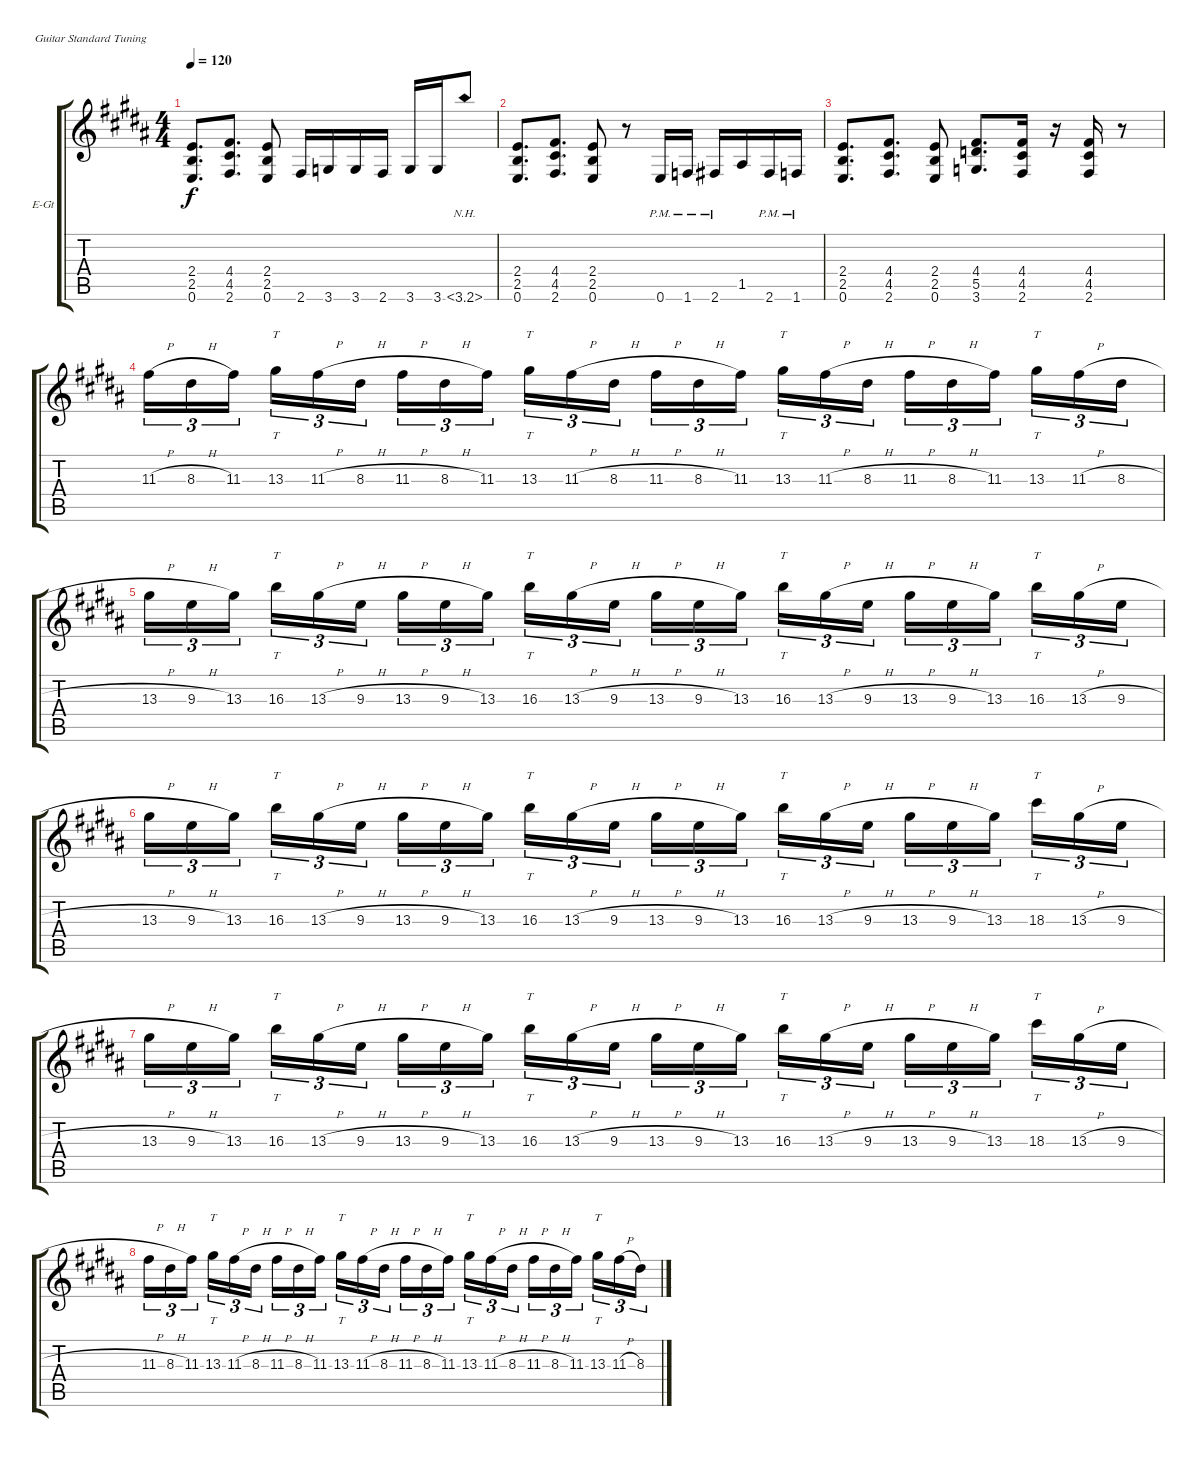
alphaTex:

\bracketExtendMode groupsimilarinstruments
\firstSystemTrackNameOrientation horizontal
\otherSystemsTrackNameOrientation horizontal
\track ("Sly" "E-Gt") {instrument overdrivenguitar}
\staff {score tabs}
\tuning (E4 B3 G3 D3 A2 E2)
\ts (4 4)
\tempo 120
\clef g2
\ks g#minor
(2.4{acc forcenatural} 2.5{acc forcenatural} 0.6{acc forcenatural}).8{d dy f} (4.4{acc #} 4.5{acc #} 2.6{acc #}).8{d} (2.4{acc forcenatural} 2.5{acc forcenatural} 0.6{acc forcenatural}).8 2.6{acc #}.16 3.6{acc forcenatural}.16 3.6{acc forcenatural}.16 2.6{acc #}.16 3.6{acc forcenatural}.16 3.6{acc forcenatural}.16 3.6{nh acc forcenatural}.8 |
(2.4{acc forcenatural} 2.5{acc forcenatural} 0.6{acc forcenatural}).8{d} (4.4{acc #} 4.5{acc #} 2.6{acc #}).8{d} (2.4{acc forcenatural} 2.5{acc forcenatural} 0.6{acc forcenatural}).8 r.8 0.6{pm acc forcenatural}.16 1.6{pm acc forcenatural}.16 2.6{pm acc #}.16 1.5{acc #}.16 2.6{pm acc #}.16 1.6{pm acc forcenatural}.16 |
(2.4{acc forcenatural} 2.5{acc forcenatural} 0.6{acc forcenatural}).8{d} (4.4{acc #} 4.5{acc #} 2.6{acc #}).8{d} (2.4{acc forcenatural} 2.5{acc forcenatural} 0.6{acc forcenatural}).8 (4.4{acc #} 5.5{acc forcenatural} 3.6{acc forcenatural}).8{d} (4.4{acc #} 4.5{acc #} 2.6{acc #}).16 r.16 (4.4{acc #} 4.5{acc #} 2.6{acc #}).16 r.8 |
11.3{h acc #}.16{tu (3 2)} 8.3{h acc #}.16{tu (3 2)} 11.3{acc #}.16{tu (3 2)} 13.3{acc #}.16{tt tu (3 2)} 11.3{h acc #}.16{tu (3 2)} 8.3{h acc #}.16{tu (3 2)} 11.3{h acc #}.16{tu (3 2)} 8.3{h acc #}.16{tu (3 2)} 11.3{acc #}.16{tu (3 2)} 13.3{acc #}.16{tt tu (3 2)} 11.3{h acc #}.16{tu (3 2)} 8.3{h acc #}.16{tu (3 2)} 11.3{h acc #}.16{tu (3 2)} 8.3{h acc #}.16{tu (3 2)} 11.3{acc #}.16{tu (3 2)} 13.3{acc #}.16{tt tu (3 2)} 11.3{h acc #}.16{tu (3 2)} 8.3{h acc #}.16{tu (3 2)} 11.3{h acc #}.16{tu (3 2)} 8.3{h acc #}.16{tu (3 2)} 11.3{acc #}.16{tu (3 2)} 13.3{acc #}.16{tt tu (3 2)} 11.3{h acc #}.16{tu (3 2)} 8.3{h acc #}.16{tu (3 2)} |
13.3{h acc #}.16{tu (3 2)} 9.3{h acc forcenatural}.16{tu (3 2)} 13.3{acc #}.16{tu (3 2)} 16.3{acc forcenatural}.16{tt tu (3 2)} 13.3{h acc #}.16{tu (3 2)} 9.3{h acc forcenatural}.16{tu (3 2)} 13.3{h acc #}.16{tu (3 2)} 9.3{h acc forcenatural}.16{tu (3 2)} 13.3{acc #}.16{tu (3 2)} 16.3{acc forcenatural}.16{tt tu (3 2)} 13.3{h acc #}.16{tu (3 2)} 9.3{h acc forcenatural}.16{tu (3 2)} 13.3{h acc #}.16{tu (3 2)} 9.3{h acc forcenatural}.16{tu (3 2)} 13.3{acc #}.16{tu (3 2)} 16.3{acc forcenatural}.16{tt tu (3 2)} 13.3{h acc #}.16{tu (3 2)} 9.3{h acc forcenatural}.16{tu (3 2)} 13.3{h acc #}.16{tu (3 2)} 9.3{h acc forcenatural}.16{tu (3 2)} 13.3{acc #}.16{tu (3 2)} 16.3{acc forcenatural}.16{tt tu (3 2)} 13.3{h acc #}.16{tu (3 2)} 9.3{h acc forcenatural}.16{tu (3 2)} |
13.3{h acc #}.16{tu (3 2)} 9.3{h acc forcenatural}.16{tu (3 2)} 13.3{acc #}.16{tu (3 2)} 16.3{acc forcenatural}.16{tt tu (3 2)} 13.3{h acc #}.16{tu (3 2)} 9.3{h acc forcenatural}.16{tu (3 2)} 13.3{h acc #}.16{tu (3 2)} 9.3{h acc forcenatural}.16{tu (3 2)} 13.3{acc #}.16{tu (3 2)} 16.3{acc forcenatural}.16{tt tu (3 2)} 13.3{h acc #}.16{tu (3 2)} 9.3{h acc forcenatural}.16{tu (3 2)} 13.3{h acc #}.16{tu (3 2)} 9.3{h acc forcenatural}.16{tu (3 2)} 13.3{acc #}.16{tu (3 2)} 16.3{acc forcenatural}.16{tt tu (3 2)} 13.3{h acc #}.16{tu (3 2)} 9.3{h acc forcenatural}.16{tu (3 2)} 13.3{h acc #}.16{tu (3 2)} 9.3{h acc forcenatural}.16{tu (3 2)} 13.3{acc #}.16{tu (3 2)} 18.3{acc #}.16{tt tu (3 2)} 13.3{h acc #}.16{tu (3 2)} 9.3{h acc forcenatural}.16{tu (3 2)} |
13.3{h acc #}.16{tu (3 2)} 9.3{h acc forcenatural}.16{tu (3 2)} 13.3{acc #}.16{tu (3 2)} 16.3{acc forcenatural}.16{tt tu (3 2)} 13.3{h acc #}.16{tu (3 2)} 9.3{h acc forcenatural}.16{tu (3 2)} 13.3{h acc #}.16{tu (3 2)} 9.3{h acc forcenatural}.16{tu (3 2)} 13.3{acc #}.16{tu (3 2)} 16.3{acc forcenatural}.16{tt tu (3 2)} 13.3{h acc #}.16{tu (3 2)} 9.3{h acc forcenatural}.16{tu (3 2)} 13.3{h acc #}.16{tu (3 2)} 9.3{h acc forcenatural}.16{tu (3 2)} 13.3{acc #}.16{tu (3 2)} 16.3{acc forcenatural}.16{tt tu (3 2)} 13.3{h acc #}.16{tu (3 2)} 9.3{h acc forcenatural}.16{tu (3 2)} 13.3{h acc #}.16{tu (3 2)} 9.3{h acc forcenatural}.16{tu (3 2)} 13.3{acc #}.16{tu (3 2)} 18.3{acc #}.16{tt tu (3 2)} 13.3{h acc #}.16{tu (3 2)} 9.3{h acc forcenatural}.16{tu (3 2)} |
11.3{h acc #}.16{tu (3 2)} 8.3{h acc #}.16{tu (3 2)} 11.3{acc #}.16{tu (3 2)} 13.3{acc #}.16{tt tu (3 2)} 11.3{h acc #}.16{tu (3 2)} 8.3{h acc #}.16{tu (3 2)} 11.3{h acc #}.16{tu (3 2)} 8.3{h acc #}.16{tu (3 2)} 11.3{acc #}.16{tu (3 2)} 13.3{acc #}.16{tt tu (3 2)} 11.3{h acc #}.16{tu (3 2)} 8.3{h acc #}.16{tu (3 2)} 11.3{h acc #}.16{tu (3 2)} 8.3{h acc #}.16{tu (3 2)} 11.3{acc #}.16{tu (3 2)} 13.3{acc #}.16{tt tu (3 2)} 11.3{h acc #}.16{tu (3 2)} 8.3{h acc #}.16{tu (3 2)} 11.3{h acc #}.16{tu (3 2)} 8.3{h acc #}.16{tu (3 2)} 11.3{acc #}.16{tu (3 2)} 13.3{acc #}.16{tt tu (3 2)} 11.3{h acc #}.16{tu (3 2)} 8.3{h acc #}.16{tu (3 2)}
